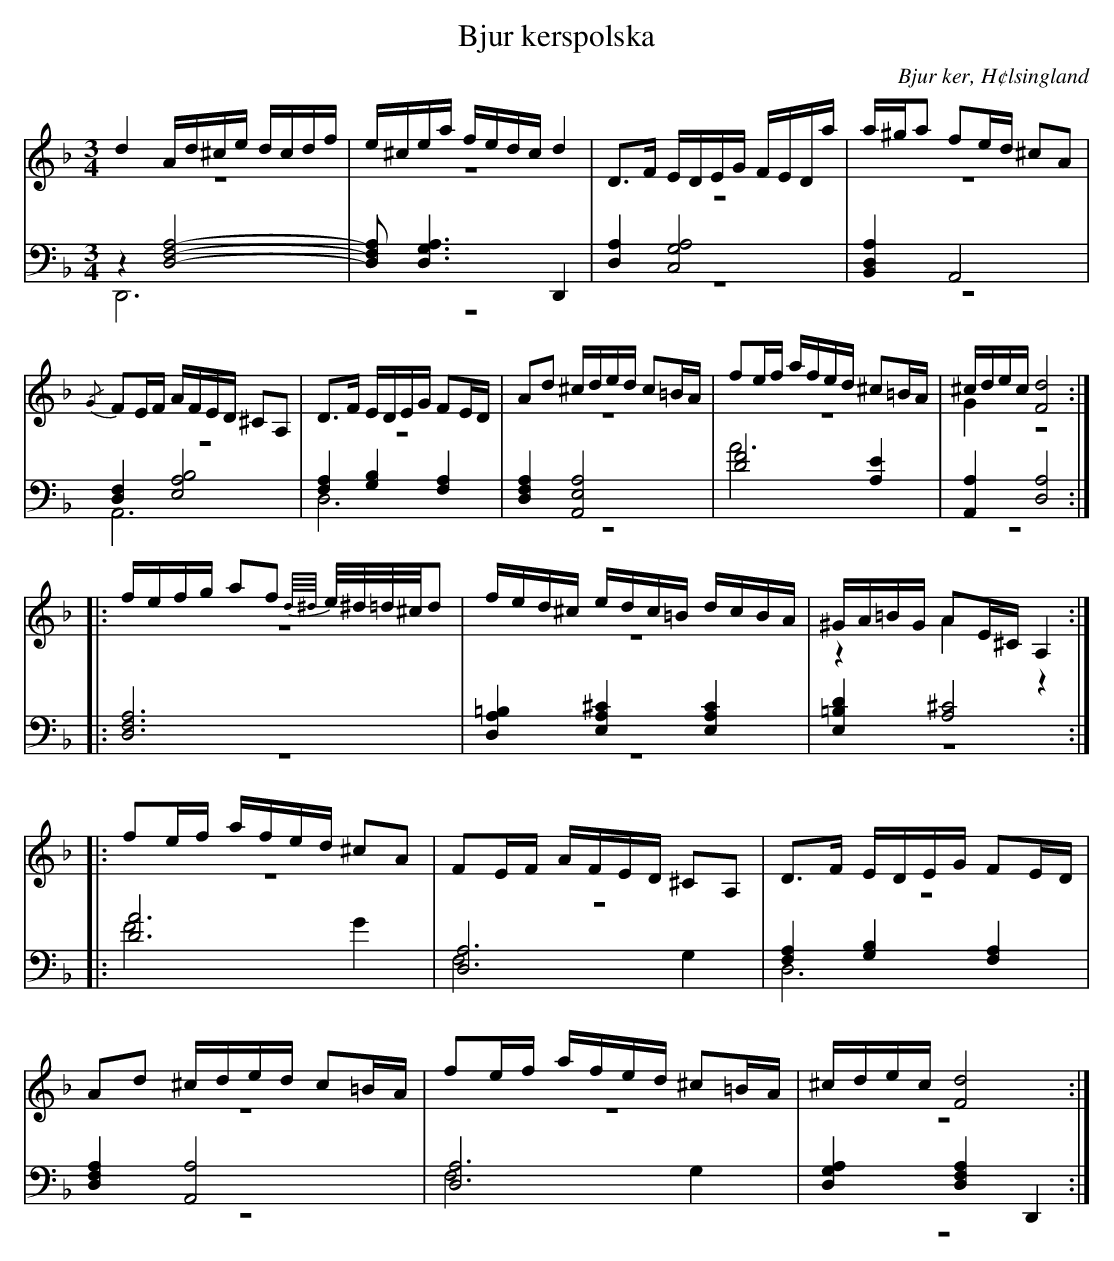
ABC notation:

X:1
T: Bjur kerspolska
O: Bjur ker, H¢lsingland
M: 3/4
L: 1/16
K: Dm
V:1
V:2 merge
V:3
V:4 merge
V:1
d4 Ad^ce dcdf |e^cea fedc d4|D2>F2 EDEG FEDa|a^ga2 f2ed ^c2A2|
{/G}F2EF AFED ^C2A,2|D2>F2 EDEG F2ED|A2d2 ^cded c2=BA|f2ef afed ^c2=BA|^cdec [F8d8]:|
|:fefg a2f2 {d//^d//}e/^d/=d/^c/d2 |fed^c edc=B dcBA|^GA=BG A2E^C A,4:|
|:f2ef afed ^c2A2|F2EF AFED ^C2A,2|D2>F2 EDEG F2ED|
A2d2 ^cded c2=BA|f2ef afed ^c2=BA|^cdec [F8d8]:|
V:2
z12|z12|z12|z12|
z12|z12|z12|z12|G4 z8:|
|:z12|z12|z4 A4 z4:|
|:z12|z12|z12|
z12|z12|z12:|
V:3 clef=bass
z4 [D,8F,8 A,8]-|[D,2F,2 A,2] [D,6G,6A,6] D,,4|[D,4A,4] [C,8G,8A,8]|[B,,4D,4A,4] A,,8|
[D,4F,4] [E,8A,8B,8]|[F,4A,4] [G,4B,4] [F,4A,4]|[D,4F,4A,4] [A,,8E,8A,8]|[D8F8] [A,4E4]|[A,,4A,4] [D,8A,8]:|
|:[D,12F,12A,12]|[D,4A,4=B,4] [E,4A,4^C4] [E,4A,4C4]|[E,4=B,4D4] [A,8^C8]:|
|:[D12A12]|[D,12A,12]|[F,4A,4] [G,4B,4] [F,4A,4]|
[D,4F,4A,4] [A,,8A,8]|[D,12A,12]|[D,4G,4A,4] [D,4F,4A,4] D,,4:|
V:4 clef=bass
D,,12|z12|z12|z12|
A,,12|D,12|z12|A12|z12:|
|:z12|z12|z12:|
|:F8 G4|F,8 G,4|D,12|
z12|F,8 G,4|z12:|
